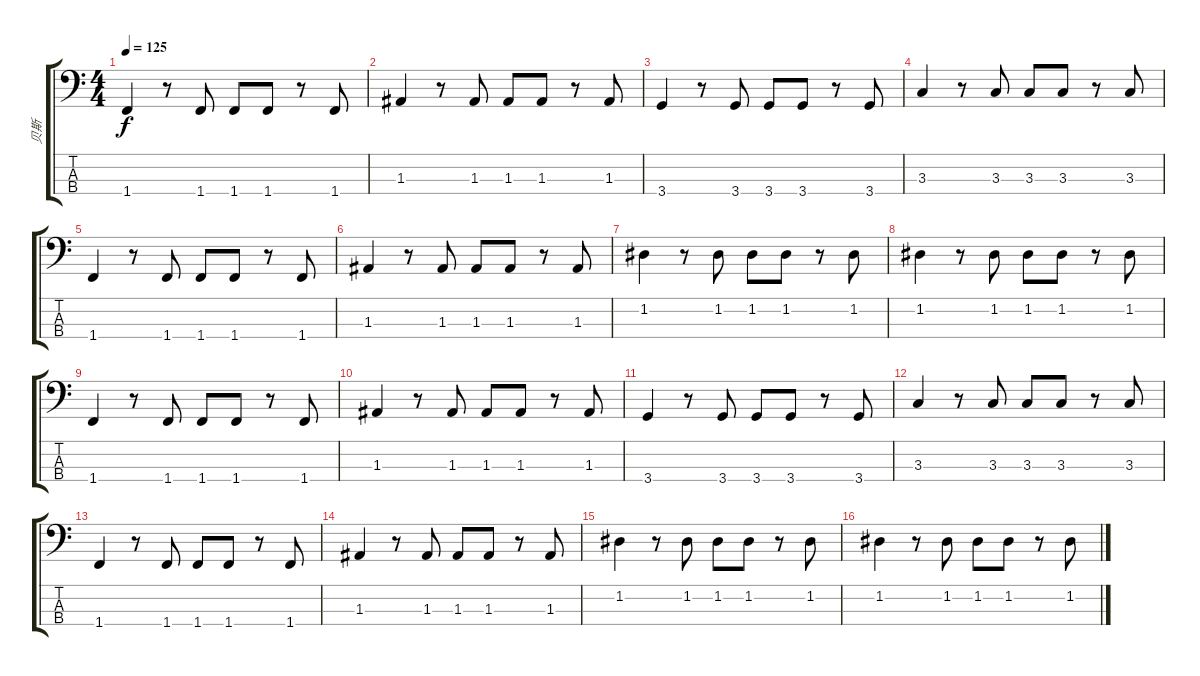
\track ("贝斯" "贝斯") {instrument electricbassfinger}
\staff {score tabs}
\tuning (G2 D2 A1 E1) {hide}
\ts (4 4)
\tempo 125
\clef f4
\ks c
1.4.4{dy f} r.8 1.4.8 1.4.8 1.4.8 r.8 1.4.8 |
1.3.4 r.8 1.3.8 1.3.8 1.3.8 r.8 1.3.8 |
3.4.4 r.8 3.4.8 3.4.8 3.4.8 r.8 3.4.8 |
3.3.4 r.8 3.3.8 3.3.8 3.3.8 r.8 3.3.8 |
1.4.4 r.8 1.4.8 1.4.8 1.4.8 r.8 1.4.8 |
1.3.4 r.8 1.3.8 1.3.8 1.3.8 r.8 1.3.8 |
1.2.4 r.8 1.2.8 1.2.8 1.2.8 r.8 1.2.8 |
1.2.4 r.8 1.2.8 1.2.8 1.2.8 r.8 1.2.8 |
1.4.4 r.8 1.4.8 1.4.8 1.4.8 r.8 1.4.8 |
1.3.4 r.8 1.3.8 1.3.8 1.3.8 r.8 1.3.8 |
3.4.4 r.8 3.4.8 3.4.8 3.4.8 r.8 3.4.8 |
3.3.4 r.8 3.3.8 3.3.8 3.3.8 r.8 3.3.8 |
1.4.4 r.8 1.4.8 1.4.8 1.4.8 r.8 1.4.8 |
1.3.4 r.8 1.3.8 1.3.8 1.3.8 r.8 1.3.8 |
1.2.4 r.8 1.2.8 1.2.8 1.2.8 r.8 1.2.8 |
1.2.4 r.8 1.2.8 1.2.8 1.2.8 r.8 1.2.8
